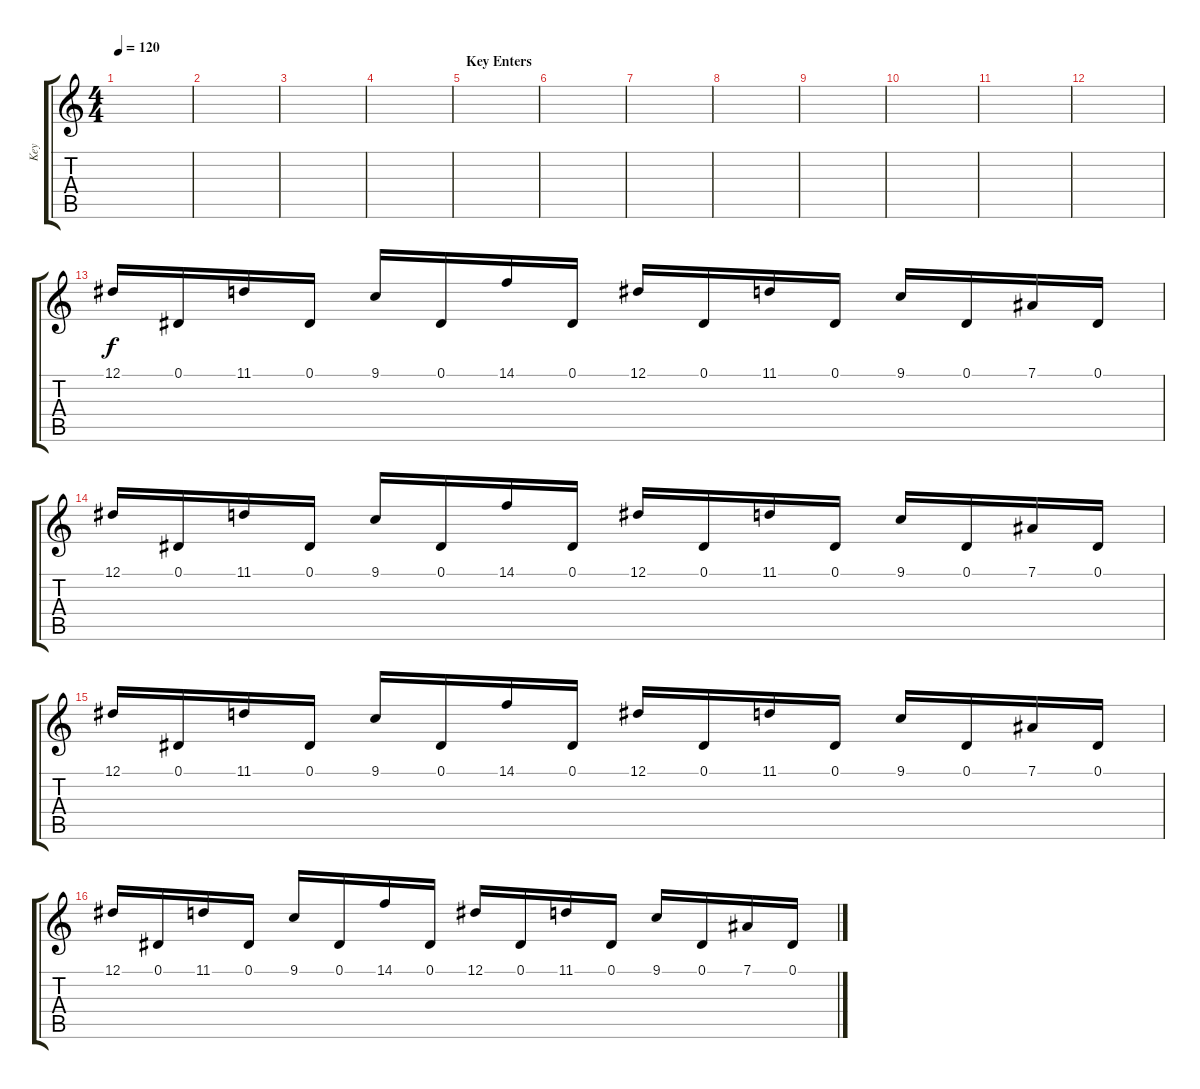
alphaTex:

\track ("Key" "Key") {instrument stringensemble1}
\staff {score tabs}
\tuning (Eb4 Bb3 Gb3 Db3 Ab2 Eb2) {hide}
\ts (4 4)
\tempo 120
\clef g2
\ks c
|
|
|
|
\section ("" "Key Enters")
|
|
|
|
|
|
|
|
12.1.16{volume 8} 0.1.16{volume 8} 11.1.16{volume 9} 0.1.16{volume 13} 9.1.16 0.1.16 14.1.16 0.1.16 12.1.16 0.1.16 11.1.16 0.1.16 9.1.16 0.1.16 7.1.16 0.1.16 |
12.1.16 0.1.16 11.1.16 0.1.16 9.1.16 0.1.16 14.1.16 0.1.16 12.1.16 0.1.16 11.1.16 0.1.16 9.1.16 0.1.16 7.1.16 0.1.16 |
12.1.16 0.1.16 11.1.16 0.1.16 9.1.16 0.1.16 14.1.16 0.1.16 12.1.16 0.1.16 11.1.16 0.1.16 9.1.16 0.1.16 7.1.16 0.1.16 |
12.1.16 0.1.16 11.1.16 0.1.16 9.1.16 0.1.16 14.1.16 0.1.16 12.1.16 0.1.16 11.1.16 0.1.16 9.1.16 0.1.16 7.1.16 0.1.16
